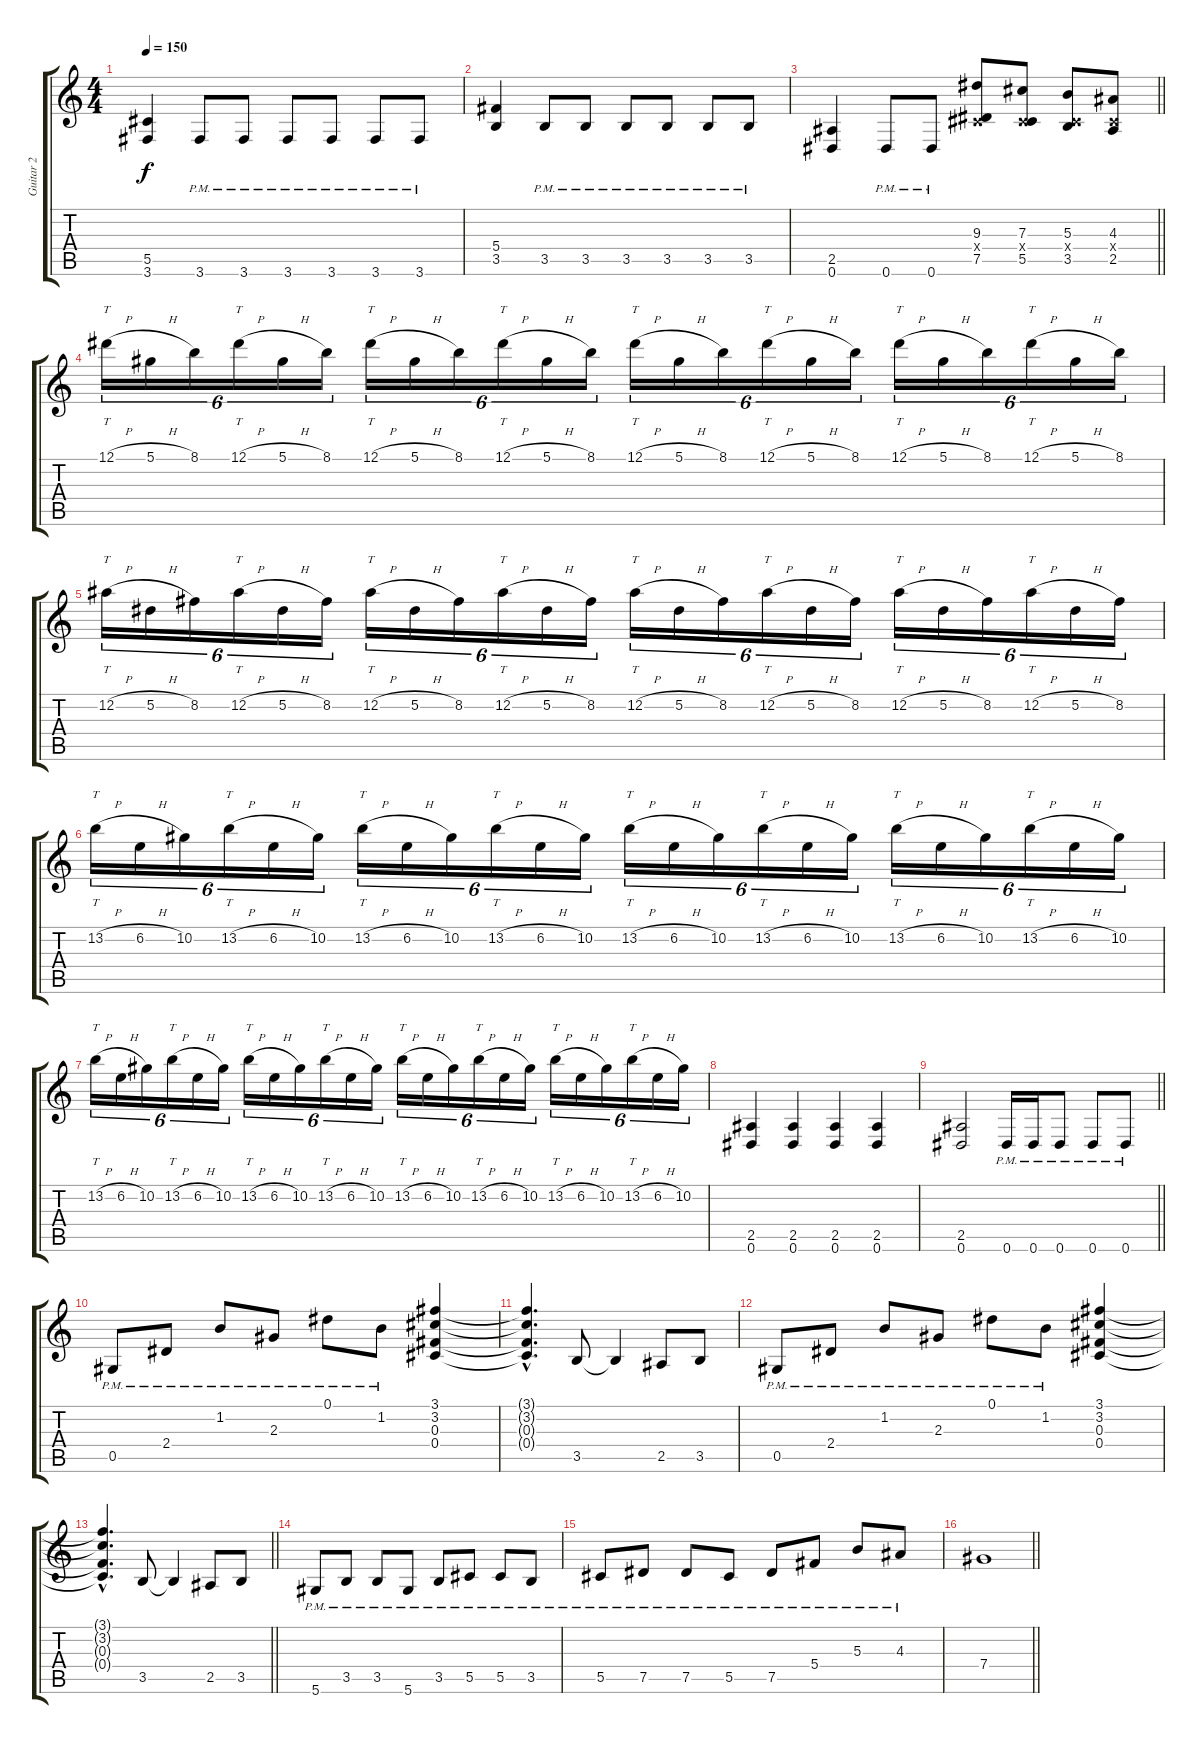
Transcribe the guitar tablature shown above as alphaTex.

\track ("Guitar 2" "Guitar 2") {instrument distortionguitar}
\staff {score tabs}
\tuning (Eb4 Bb3 Gb3 Db3 Ab2 Eb2) {hide}
\ts (4 4)
\tempo 150
\clef g2
\ks c
(5.5 3.6).4{dy f} 3.6{pm}.8 3.6{pm}.8 3.6{pm}.8 3.6{pm}.8 3.6{pm}.8 3.6{pm}.8 |
(5.4 3.5).4 3.5{pm}.8 3.5{pm}.8 3.5{pm}.8 3.5{pm}.8 3.5{pm}.8 3.5{pm}.8 |
\barLineRight lightlight
(2.5 0.6).4 0.6{pm}.8 0.6{pm}.8 (9.3 0.4{x} 7.5).8 (7.3 0.4{x} 5.5).8 (5.3 0.4{x} 3.5).8 (4.3 0.4{x} 2.5).8 |
12.1{h}.16{tt tu (6 4)} 5.1{h}.16{tu (6 4)} 8.1.16{tu (6 4)} 12.1{h}.16{tt tu (6 4)} 5.1{h}.16{tu (6 4)} 8.1.16{tu (6 4)} 12.1{h}.16{tt tu (6 4)} 5.1{h}.16{tu (6 4)} 8.1.16{tu (6 4)} 12.1{h}.16{tt tu (6 4)} 5.1{h}.16{tu (6 4)} 8.1.16{tu (6 4)} 12.1{h}.16{tt tu (6 4)} 5.1{h}.16{tu (6 4)} 8.1.16{tu (6 4)} 12.1{h}.16{tt tu (6 4)} 5.1{h}.16{tu (6 4)} 8.1.16{tu (6 4)} 12.1{h}.16{tt tu (6 4)} 5.1{h}.16{tu (6 4)} 8.1.16{tu (6 4)} 12.1{h}.16{tt tu (6 4)} 5.1{h}.16{tu (6 4)} 8.1.16{tu (6 4)} |
12.2{h}.16{tt tu (6 4)} 5.2{h}.16{tu (6 4)} 8.2.16{tu (6 4)} 12.2{h}.16{tt tu (6 4)} 5.2{h}.16{tu (6 4)} 8.2.16{tu (6 4)} 12.2{h}.16{tt tu (6 4)} 5.2{h}.16{tu (6 4)} 8.2.16{tu (6 4)} 12.2{h}.16{tt tu (6 4)} 5.2{h}.16{tu (6 4)} 8.2.16{tu (6 4)} 12.2{h}.16{tt tu (6 4)} 5.2{h}.16{tu (6 4)} 8.2.16{tu (6 4)} 12.2{h}.16{tt tu (6 4)} 5.2{h}.16{tu (6 4)} 8.2.16{tu (6 4)} 12.2{h}.16{tt tu (6 4)} 5.2{h}.16{tu (6 4)} 8.2.16{tu (6 4)} 12.2{h}.16{tt tu (6 4)} 5.2{h}.16{tu (6 4)} 8.2.16{tu (6 4)} |
13.2{h}.16{tt tu (6 4)} 6.2{h}.16{tu (6 4)} 10.2.16{tu (6 4)} 13.2{h}.16{tt tu (6 4)} 6.2{h}.16{tu (6 4)} 10.2.16{tu (6 4)} 13.2{h}.16{tt tu (6 4)} 6.2{h}.16{tu (6 4)} 10.2.16{tu (6 4)} 13.2{h}.16{tt tu (6 4)} 6.2{h}.16{tu (6 4)} 10.2.16{tu (6 4)} 13.2{h}.16{tt tu (6 4)} 6.2{h}.16{tu (6 4)} 10.2.16{tu (6 4)} 13.2{h}.16{tt tu (6 4)} 6.2{h}.16{tu (6 4)} 10.2.16{tu (6 4)} 13.2{h}.16{tt tu (6 4)} 6.2{h}.16{tu (6 4)} 10.2.16{tu (6 4)} 13.2{h}.16{tt tu (6 4)} 6.2{h}.16{tu (6 4)} 10.2.16{tu (6 4)} |
13.2{h}.16{tt tu (6 4)} 6.2{h}.16{tu (6 4)} 10.2.16{tu (6 4)} 13.2{h}.16{tt tu (6 4)} 6.2{h}.16{tu (6 4)} 10.2.16{tu (6 4)} 13.2{h}.16{tt tu (6 4)} 6.2{h}.16{tu (6 4)} 10.2.16{tu (6 4)} 13.2{h}.16{tt tu (6 4)} 6.2{h}.16{tu (6 4)} 10.2.16{tu (6 4)} 13.2{h}.16{tt tu (6 4)} 6.2{h}.16{tu (6 4)} 10.2.16{tu (6 4)} 13.2{h}.16{tt tu (6 4)} 6.2{h}.16{tu (6 4)} 10.2.16{tu (6 4)} 13.2{h}.16{tt tu (6 4)} 6.2{h}.16{tu (6 4)} 10.2.16{tu (6 4)} 13.2{h}.16{tt tu (6 4)} 6.2{h}.16{tu (6 4)} 10.2.16{tu (6 4)} |
(2.5 0.6).4 (2.5 0.6).4 (2.5 0.6).4 (2.5 0.6).4 |
\barLineRight lightlight
(2.5 0.6).2 0.6{pm}.16 0.6{pm}.16 0.6{pm}.8 0.6{pm}.8 0.6{pm}.8 |
0.5{pm}.8 2.4{pm}.8 1.2{pm}.8 2.3{pm}.8 0.1{pm}.8 1.2{pm}.8 (3.1 3.2 0.3 0.4).4 |
(3.1{hac t} 3.2{hac t} 0.3{hac t} 0.4{hac t}).4{d} 3.5.8 3.5{t}.4 2.5.8 3.5.8 |
0.5{pm}.8 2.4{pm}.8 1.2{pm}.8 2.3{pm}.8 0.1{pm}.8 1.2{pm}.8 (3.1 3.2 0.3 0.4).4 |
\barLineRight lightlight
(3.1{hac t} 3.2{hac t} 0.3{hac t} 0.4{hac t}).4{d} 3.5.8 3.5{t}.4 2.5.8 3.5.8 |
5.6{pm}.8 3.5{pm}.8 3.5{pm}.8 5.6{pm}.8 3.5{pm}.8 5.5{pm}.8 5.5{pm}.8 3.5{pm}.8 |
5.5{pm}.8 7.5{pm}.8 7.5{pm}.8 5.5{pm}.8 7.5{pm}.8 5.4{pm}.8 5.3{pm}.8 4.3{pm}.8 |
\barLineRight lightlight
7.4.1
